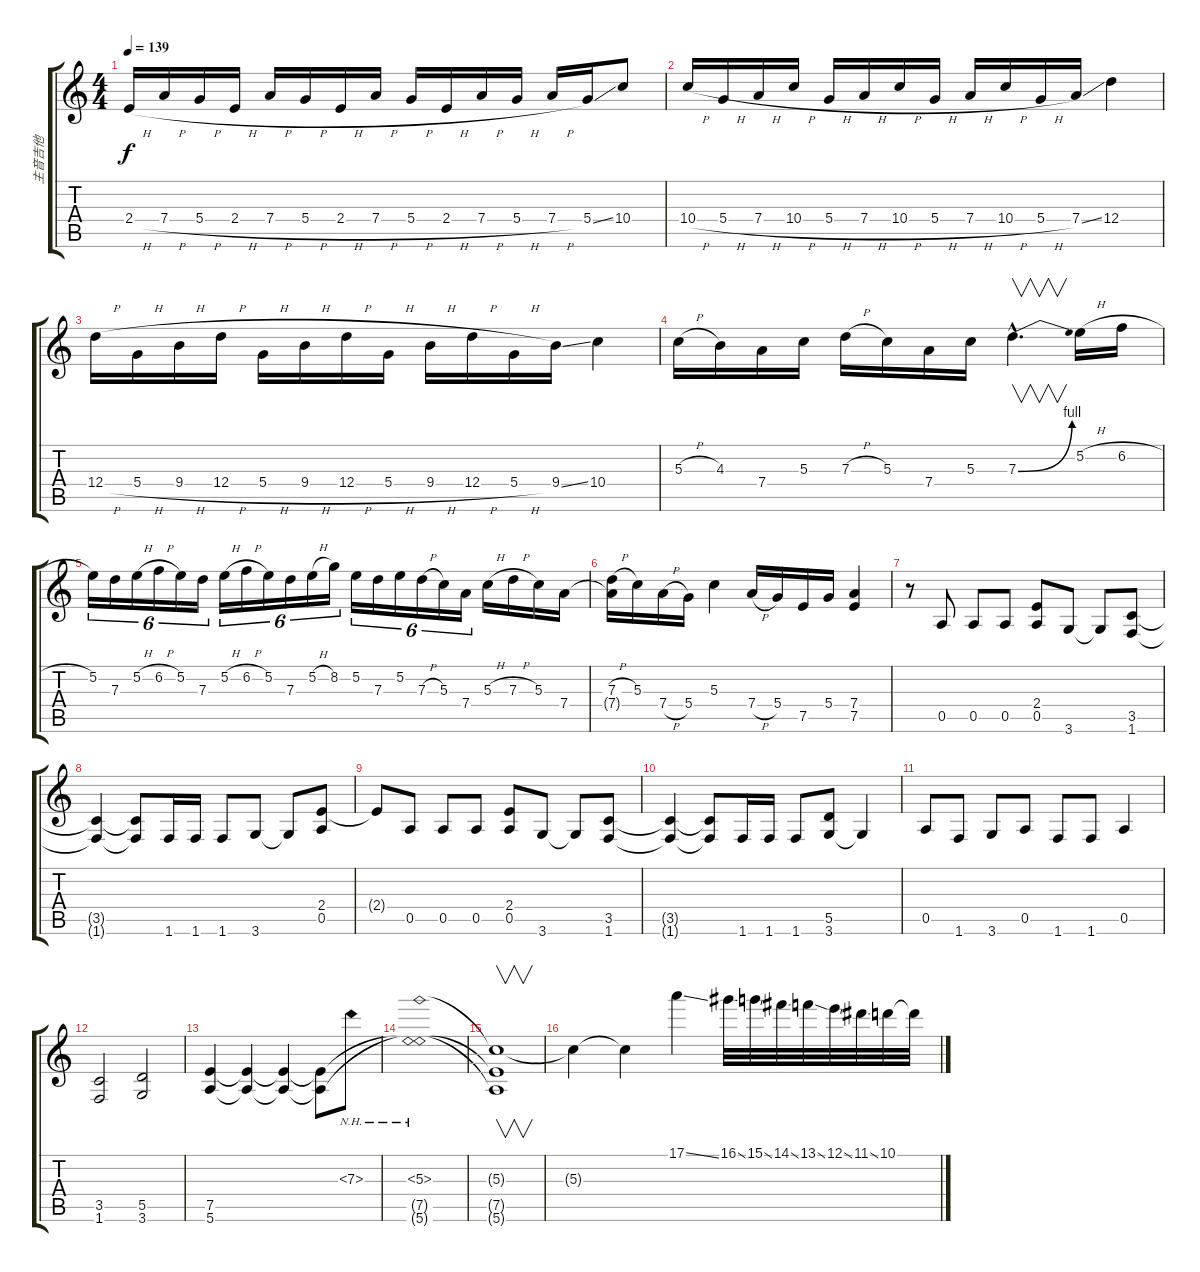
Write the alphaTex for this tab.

\track ("主音吉他" "主音吉他") {instrument distortionguitar}
\staff {score tabs}
\tuning (E4 B3 G3 D3 A2 E2) {hide}
\ts (4 4)
\tempo 139
\clef g2
\ks c
2.4{h}.16{dy f} 7.4{h}.16 5.4{h}.16 2.4{h}.16 7.4{h}.16 5.4{h}.16 2.4{h}.16 7.4{h}.16 5.4{h}.16 2.4{h}.16 7.4{h}.16 5.4{h}.16 7.4{h}.16 5.4{ss}.16 10.4.8 |
10.4{h}.16 5.4{h}.16 7.4{h}.16 10.4{h}.16 5.4{h}.16 7.4{h}.16 10.4{h}.16 5.4{h}.16 7.4{h}.16 10.4{h}.16 5.4{h}.16 7.4{ss}.16 12.4.4 |
12.4{h}.16 5.4{h}.16 9.4{h}.16 12.4{h}.16 5.4{h}.16 9.4{h}.16 12.4{h}.16 5.4{h}.16 9.4{h}.16 12.4{h}.16 5.4{h}.16 9.4{ss}.16 10.4.4 |
5.3{h}.16 4.3.16 7.4.16 5.3.16 7.3{h}.16 5.3.16 7.4.16 5.3.16 7.3{be (bend 0 0 60 4) hac}.4{v d} 5.2{h}.16 6.2{h}.16 |
5.2.16{tu (6 4)} 7.3.16{tu (6 4)} 5.2{h}.16{tu (6 4)} 6.2{h}.16{tu (6 4)} 5.2.16{tu (6 4)} 7.3.16{tu (6 4)} 5.2{h}.16{tu (6 4)} 6.2{h}.16{tu (6 4)} 5.2.16{tu (6 4)} 7.3.16{tu (6 4)} 5.2{h}.16{tu (6 4)} 8.2.16{tu (6 4)} 5.2.16{tu (6 4)} 7.3.16{tu (6 4)} 5.2.16{tu (6 4)} 7.3{h}.16{tu (6 4)} 5.3.16{tu (6 4)} 7.4.16{tu (6 4)} 5.3{h}.16 7.3{h}.16 5.3.16 7.4.16 |
(7.3{h} 7.4{t}).16 5.3.16 7.4{h}.16 5.4.16 5.3.4 7.4{h}.16 5.4.16 7.5.16 5.4.16 (7.4 7.5).4 |
r.8 0.5.8 0.5.8 0.5.8 (2.4 0.5).8 3.6.8 3.6{t}.8 (3.5 1.6).8 |
(3.5{t} 1.6{t}).4 (3.5{t} 1.6{t}).8 1.6.16 1.6.16 1.6.8 3.6.8 3.6{t}.8 (2.4 0.5).8 |
2.4{t}.8 0.5.8 0.5.8 0.5.8 (2.4 0.5).8 3.6.8 3.6{t}.8 (3.5 1.6).8 |
(3.5{t} 1.6{t}).4 (3.5{t} 1.6{t}).8 1.6.16 1.6.16 1.6.8 (5.5 3.6).8 3.6{t}.4 |
0.5.8 1.6.8 3.6.8 0.5.8 1.6.8 1.6.8 0.5.4 |
(3.5 1.6).2 (5.5 3.6).2 |
(7.5 5.6).4 (7.5{t} 5.6{t}).4 (7.5{t} 5.6{t}).4 (7.5{t} 5.6{t}).8 7.3{nh}.8 |
(5.3{nh} 7.5{nh t} 5.6{nh t}).1 |
(5.3{t} 7.5{t} 5.6{t}).1{v} |
5.3{t}.4 5.3{t}.4 17.1{ss}.4 16.1{ss}.32 15.1{ss}.32 14.1{ss}.32 13.1{ss}.32 12.1{ss}.32 11.1{ss}.32 10.1.32 10.1{t}.32
